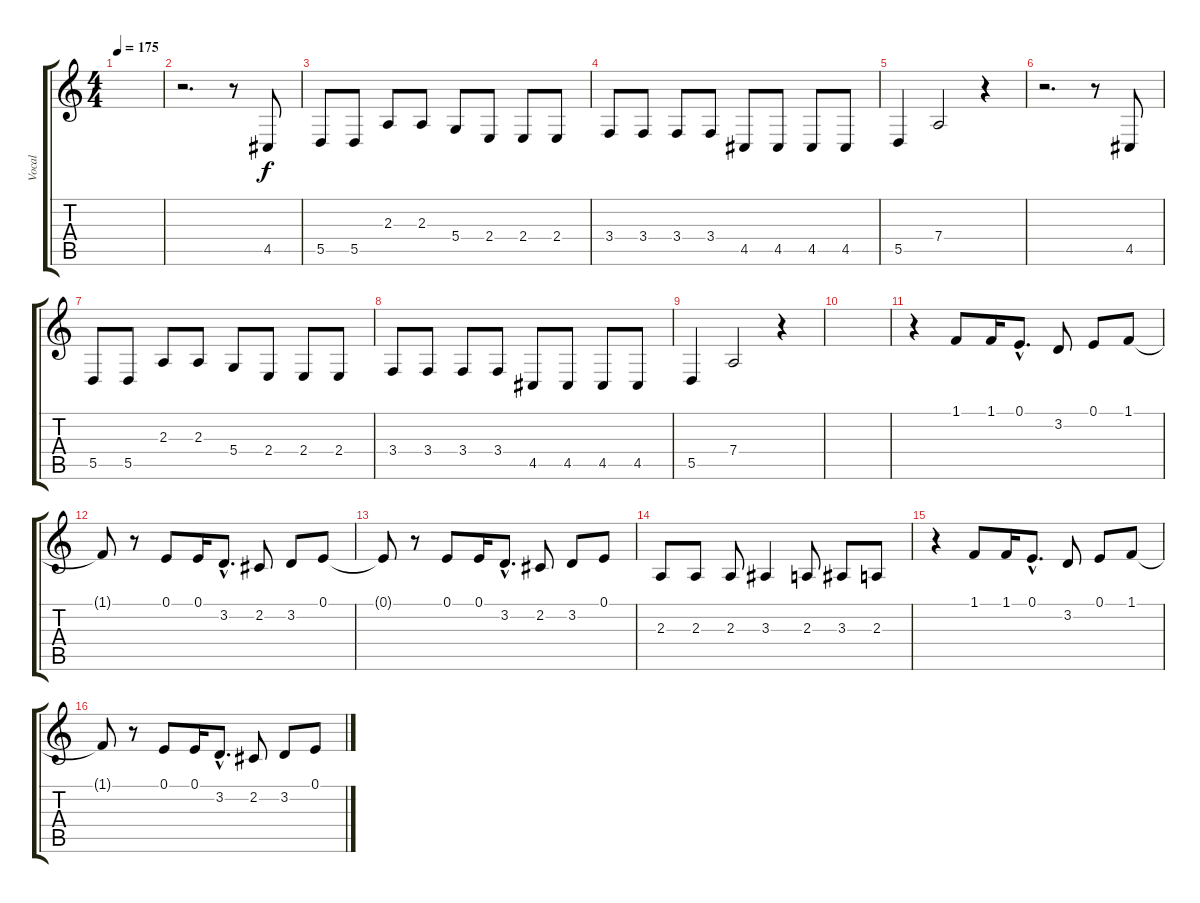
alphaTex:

\track ("Vocal" "Vocal") {instrument lead3calliope}
\staff {score tabs}
\tuning (E4 B3 G3 D3 A2 E2) {hide}
\ts (4 4)
\tempo 175
\clef g2
\ks c
|
r.2{d} r.8 4.5.8 |
5.5.8 5.5.8 2.3.8 2.3.8 5.4.8 2.4.8 2.4.8 2.4.8 |
3.4.8 3.4.8 3.4.8 3.4.8 4.5.8 4.5.8 4.5.8 4.5.8 |
5.5.4 7.4.2 r.4 |
r.2{d} r.8 4.5.8 |
5.5.8 5.5.8 2.3.8 2.3.8 5.4.8 2.4.8 2.4.8 2.4.8 |
3.4.8 3.4.8 3.4.8 3.4.8 4.5.8 4.5.8 4.5.8 4.5.8 |
5.5.4 7.4.2 r.4 |
|
r.4 1.1.8 1.1.16 0.1{hac}.8{d} 3.2.8 0.1.8 1.1.8 |
1.1{t}.8 r.8 0.1.8 0.1.16 3.2{hac}.8{d} 2.2.8 3.2.8 0.1.8 |
0.1{t}.8 r.8 0.1.8 0.1.16 3.2{hac}.8{d} 2.2.8 3.2.8 0.1.8 |
2.3.8 2.3.8 2.3.8 3.3.4 2.3.8 3.3.8 2.3.8 |
r.4 1.1.8 1.1.16 0.1{hac}.8{d} 3.2.8 0.1.8 1.1.8 |
1.1{t}.8 r.8 0.1.8 0.1.16 3.2{hac}.8{d} 2.2.8 3.2.8 0.1.8
